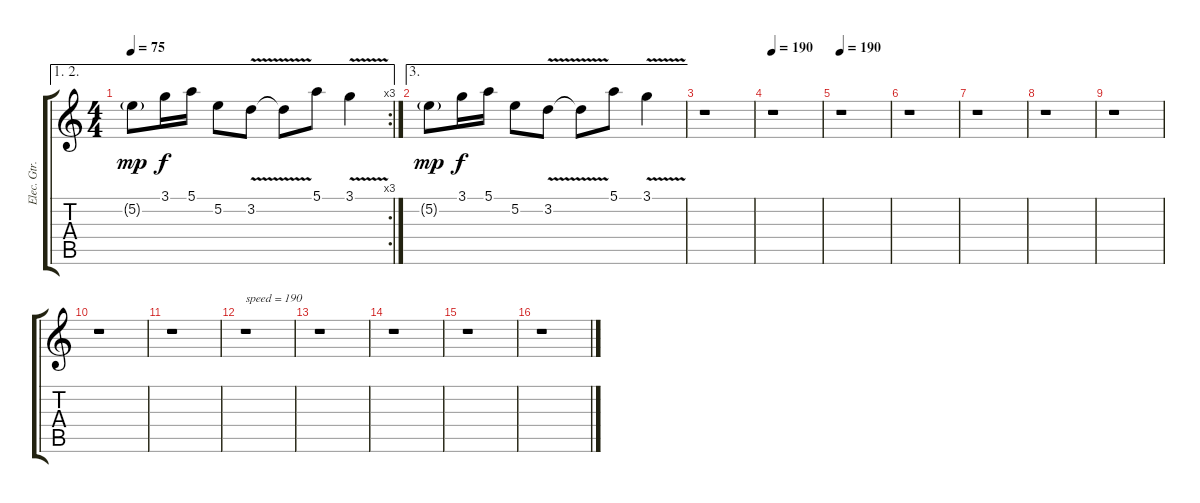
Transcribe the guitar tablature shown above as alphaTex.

\track ("Elec. Gtr. IV" "Elec. Gtr.") {instrument distortionguitar}
\staff {score tabs}
\tuning (E4 B3 G3 D3 A2 E2) {hide}
\ae (1 2)
\rc 3
\ts (4 4)
\tempo 75
\clef g2
\ks c
5.2{g}.8{dy mp} 3.1.16{dy f} 5.1.16 5.2.8 3.2{v}.8 3.2{t}.8 5.1.8 3.1{v}.4 |
\ae 3
5.2{g}.8{dy mp} 3.1.16{dy f} 5.1.16 5.2.8 3.2{v}.8 3.2{t}.8 5.1.8 3.1{v}.4 |
r.1 |
\tempo 190
r.1 |
\tempo 190
r.1 |
r.1 |
r.1 |
r.1 |
r.1 |
r.1 |
r.1 |
r.1{txt "speed = 190"} |
r.1 |
r.1 |
r.1 |
r.1
